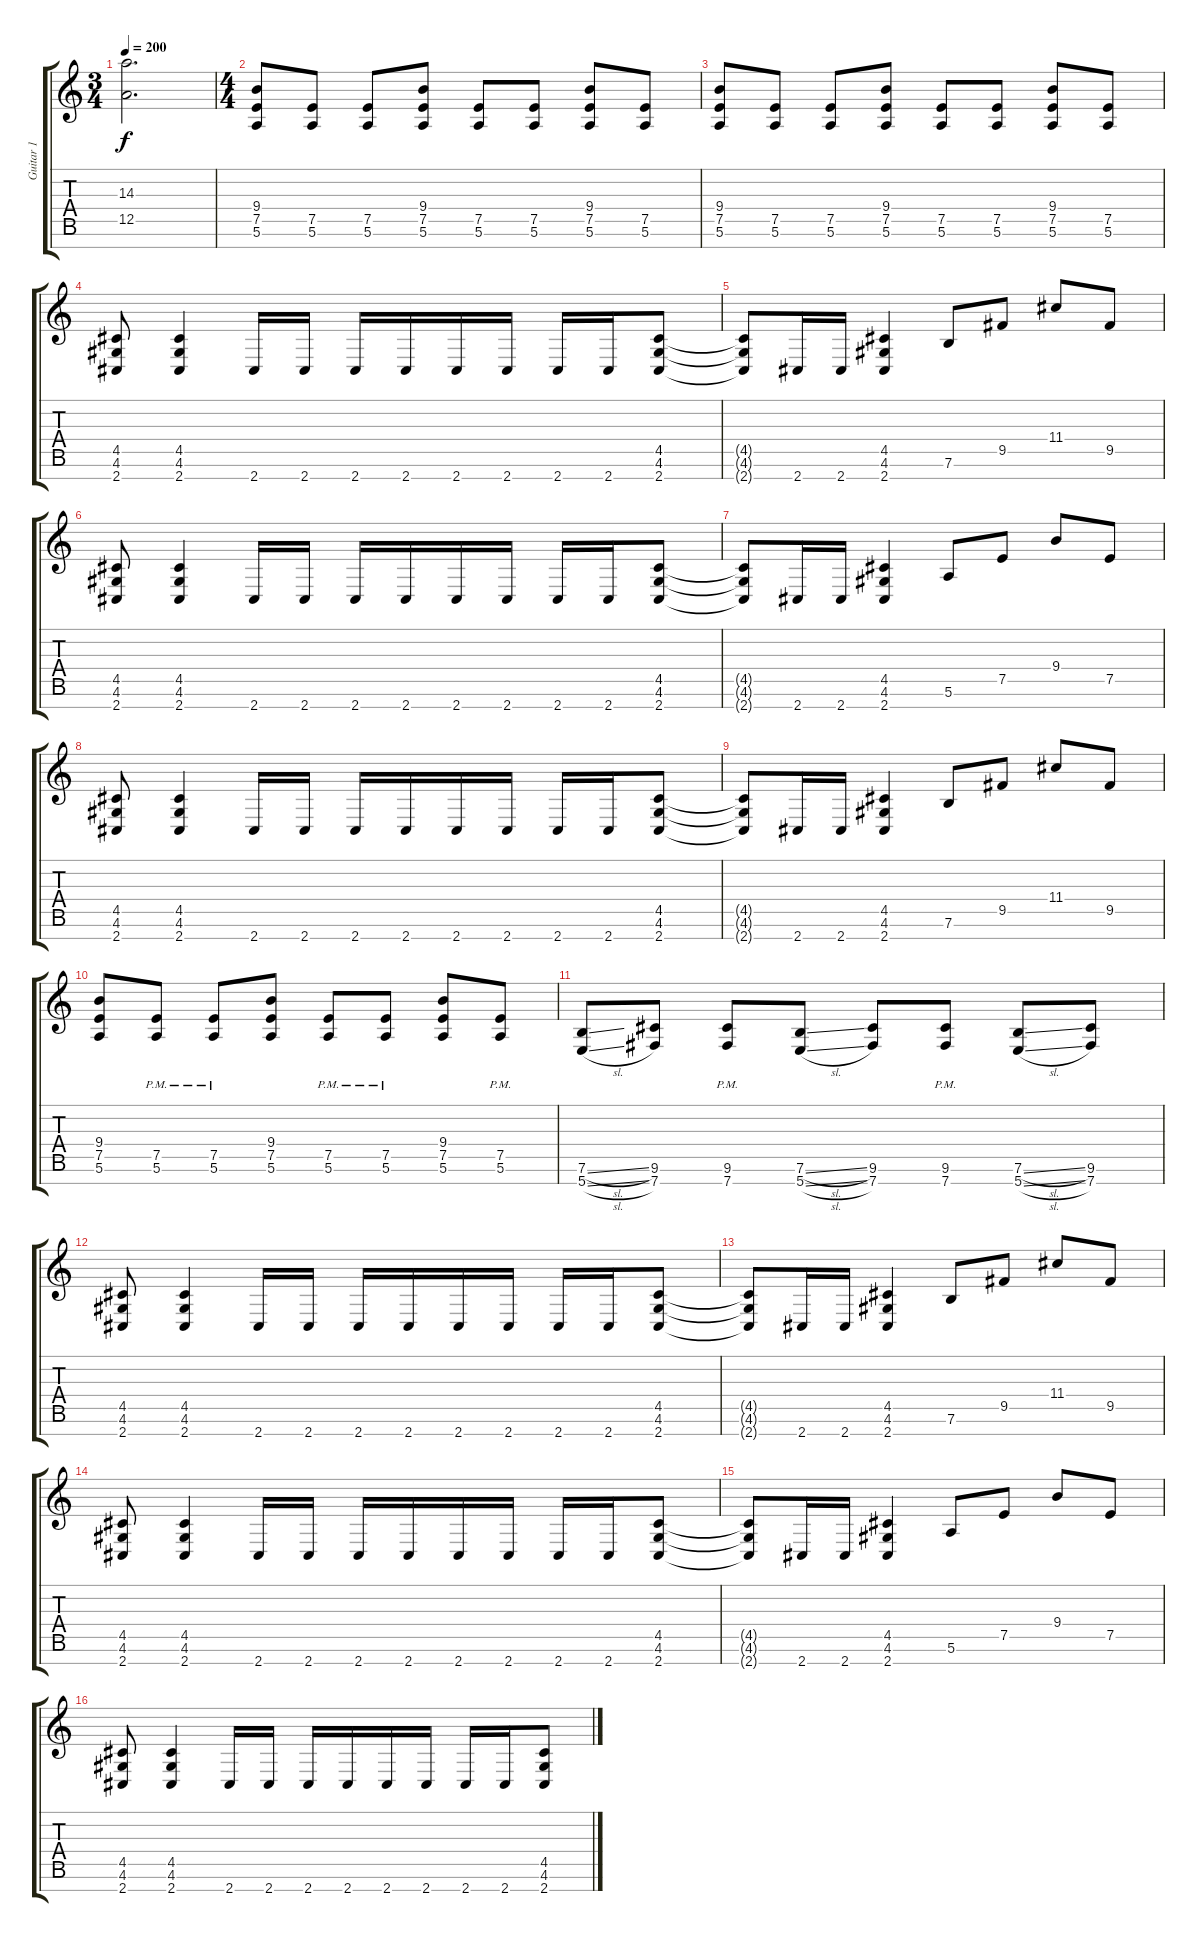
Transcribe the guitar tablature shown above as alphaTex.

\track ("Guitar 1" "Guitar 1") {instrument distortionguitar}
\staff {score tabs}
\tuning (E4 B3 G3 D3 A2 E2 B1) {hide}
\ts (3 4)
\tempo 200
\clef g2
\ks c
(14.3{t} 12.5{t}).2{d dy f} |
\ts (4 4)
(9.4 7.5 5.6).8 (7.5 5.6).8 (7.5 5.6).8 (9.4 7.5 5.6).8 (7.5 5.6).8 (7.5 5.6).8 (9.4 7.5 5.6).8 (7.5 5.6).8 |
(9.4 7.5 5.6).8 (7.5 5.6).8 (7.5 5.6).8 (9.4 7.5 5.6).8 (7.5 5.6).8 (7.5 5.6).8 (9.4 7.5 5.6).8 (7.5 5.6).8 |
(4.5 4.6 2.7).8 (4.5 4.6 2.7).4 2.7.16 2.7.16 2.7.16 2.7.16 2.7.16 2.7.16 2.7.16 2.7.16 (4.5 4.6 2.7).8 |
(4.5{t} 4.6{t} 2.7{t}).8 2.7.16 2.7.16 (4.5 4.6 2.7).4 7.6.8 9.5.8 11.4.8 9.5.8 |
(4.5 4.6 2.7).8 (4.5 4.6 2.7).4 2.7.16 2.7.16 2.7.16 2.7.16 2.7.16 2.7.16 2.7.16 2.7.16 (4.5 4.6 2.7).8 |
(4.5{t} 4.6{t} 2.7{t}).8 2.7.16 2.7.16 (4.5 4.6 2.7).4 5.6.8 7.5.8 9.4.8 7.5.8 |
(4.5 4.6 2.7).8 (4.5 4.6 2.7).4 2.7.16 2.7.16 2.7.16 2.7.16 2.7.16 2.7.16 2.7.16 2.7.16 (4.5 4.6 2.7).8 |
(4.5{t} 4.6{t} 2.7{t}).8 2.7.16 2.7.16 (4.5 4.6 2.7).4 7.6.8 9.5.8 11.4.8 9.5.8 |
(9.4 7.5 5.6).8 (7.5{pm} 5.6{pm}).8 (7.5{pm} 5.6{pm}).8 (9.4 7.5 5.6).8 (7.5{pm} 5.6{pm}).8 (7.5{pm} 5.6{pm}).8 (9.4 7.5 5.6).8 (7.5{pm} 5.6{pm}).8 |
(7.6{sl} 5.7{sl}).8 (9.6 7.7).8 (9.6{pm} 7.7{pm}).8 (7.6{sl} 5.7{sl}).8 (9.6 7.7).8 (9.6{pm} 7.7{pm}).8 (7.6{sl} 5.7{sl}).8 (9.6 7.7).8 |
(4.5 4.6 2.7).8 (4.5 4.6 2.7).4 2.7.16 2.7.16 2.7.16 2.7.16 2.7.16 2.7.16 2.7.16 2.7.16 (4.5 4.6 2.7).8 |
(4.5{t} 4.6{t} 2.7{t}).8 2.7.16 2.7.16 (4.5 4.6 2.7).4 7.6.8 9.5.8 11.4.8 9.5.8 |
(4.5 4.6 2.7).8 (4.5 4.6 2.7).4 2.7.16 2.7.16 2.7.16 2.7.16 2.7.16 2.7.16 2.7.16 2.7.16 (4.5 4.6 2.7).8 |
(4.5{t} 4.6{t} 2.7{t}).8 2.7.16 2.7.16 (4.5 4.6 2.7).4 5.6.8 7.5.8 9.4.8 7.5.8 |
(4.5 4.6 2.7).8 (4.5 4.6 2.7).4 2.7.16 2.7.16 2.7.16 2.7.16 2.7.16 2.7.16 2.7.16 2.7.16 (4.5 4.6 2.7).8
